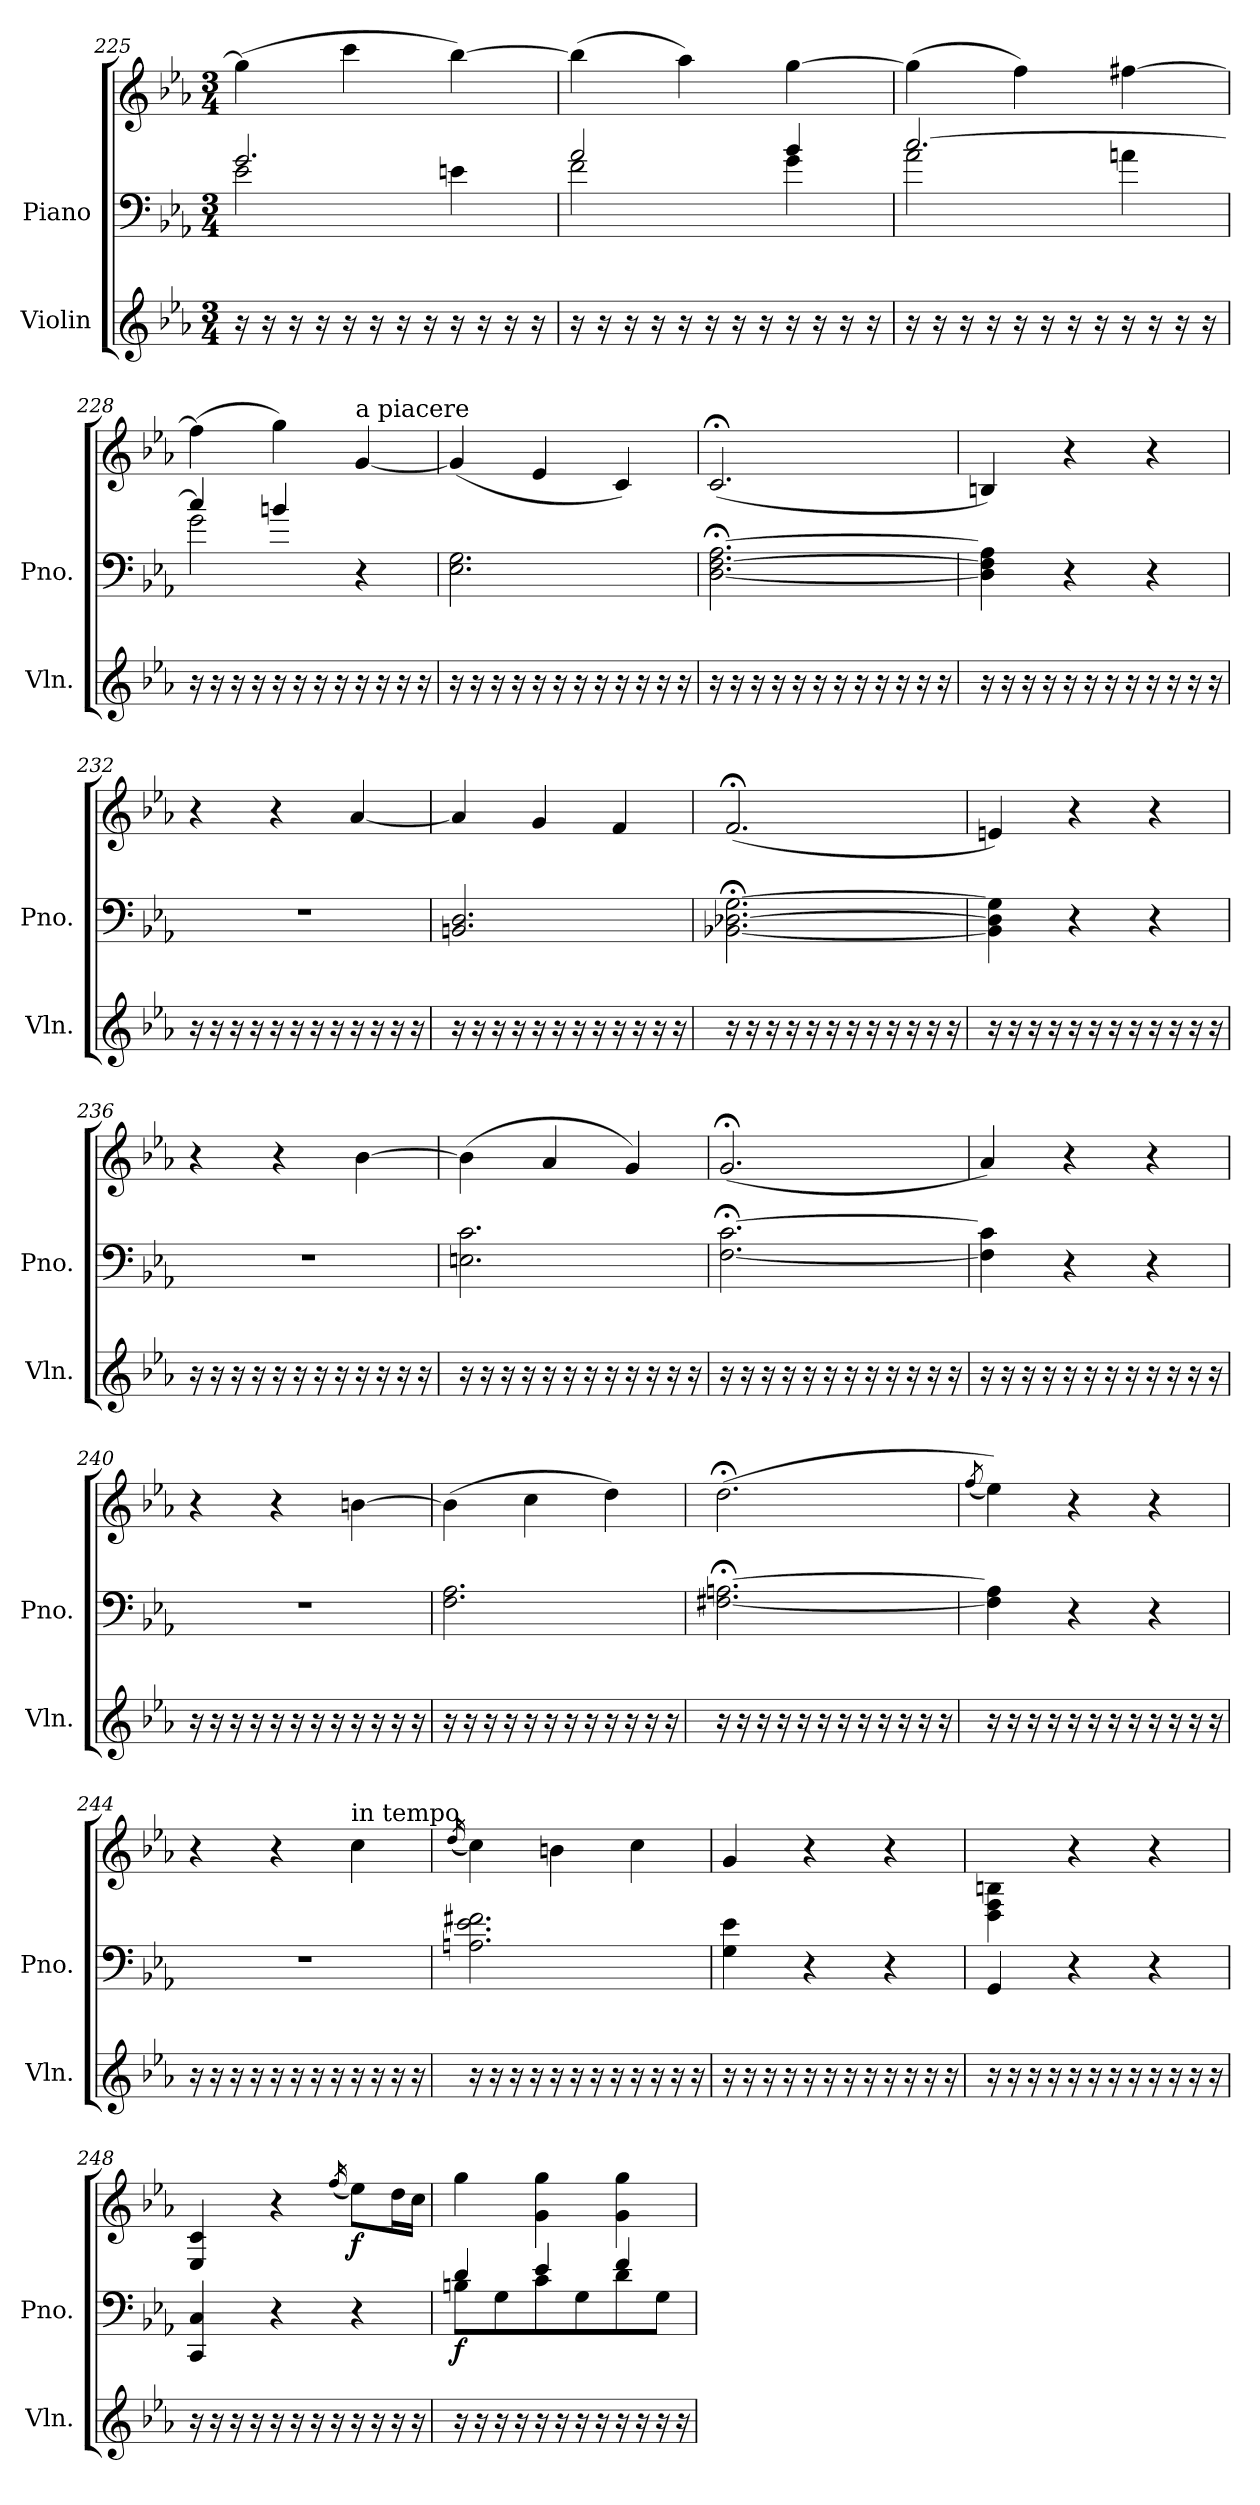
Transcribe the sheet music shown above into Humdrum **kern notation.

**kern	**kern	**kern	**dynam
*part2	*part1	*part1	*part1
*staff3	*staff2	*staff1	*staff1/2
*I"Violin	*I"Piano	*	*
*I'Vln.	*I'Pno.	*	*
!!LO:LB:g=z
*clefG2	*clefF4	*clefG2	*
*k[b-e-a-]	*k[b-e-a-]	*k[b-e-a-]	*
*M3/4	*M3/4	*M3/4	*
=225	=225	=225	=225
*	*^	*	*
16r	2.g/	2e-\	(>4gg\]	.
16r	.	.	.	.
16r	.	.	.	.
16r	.	.	.	.
16r	.	.	4ccc\	.
16r	.	.	.	.
16r	.	.	.	.
16r	.	.	.	.
16r	.	4en\	[4bb-\)	.
16r	.	.	.	.
16r	.	.	.	.
16r	.	.	.	.
=226	=226	=226	=226	=226
16r	2a-/	2f\	(>4bb-\]	.
16r	.	.	.	.
16r	.	.	.	.
16r	.	.	.	.
16r	.	.	4aa-\)	.
16r	.	.	.	.
16r	.	.	.	.
16r	.	.	.	.
16r	4b-/	4g\	[4gg\	.
16r	.	.	.	.
16r	.	.	.	.
16r	.	.	.	.
=227	=227	=227	=227	=227
16r	[2.cc/	2a-\	(>4gg\]	.
16r	.	.	.	.
16r	.	.	.	.
16r	.	.	.	.
16r	.	.	4ff\)	.
16r	.	.	.	.
16r	.	.	.	.
16r	.	.	.	.
16r	.	4an\	[4ff#X\	.
16r	.	.	.	.
16r	.	.	.	.
16r	.	.	.	.
=228	=228	=228	=228	=228
16r	4cc/]	2g\	(>4ff#\]	.
16r	.	.	.	.
16r	.	.	.	.
16r	.	.	.	.
16r	4bn/	.	4gg\)	.
16r	.	.	.	.
16r	.	.	.	.
16r	.	.	.	.
!	!	!	!LO:TX:a:t=a piacere	!
16r	4r	4ryy	[4g/	.
16r	.	.	.	.
16r	.	.	.	.
16r	.	.	.	.
*	*v	*v	*	*
!!LO:LB:g=z
=229	=229	=229	=229
16r	2.E-\ 2.G\	(<4g/]	.
16r	.	.	.
16r	.	.	.
16r	.	.	.
16r	.	4e-/	.
16r	.	.	.
16r	.	.	.
16r	.	.	.
16r	.	4c/)	.
16r	.	.	.
16r	.	.	.
16r	.	.	.
=230	=230	=230	=230
!	!	!	!LO:DY:b=2
!	!	!	!LO:DY:n=1:b
16r	[2.D\; [2.F\; [2.A-\;	(<2.c;</	fp fp
16r	.	.	.
16r	.	.	.
16r	.	.	.
16r	.	.	.
16r	.	.	.
16r	.	.	.
16r	.	.	.
16r	.	.	.
16r	.	.	.
16r	.	.	.
16r	.	.	.
=231	=231	=231	=231
16r	4D\] 4F\] 4A-\]	4Bn/)	.
16r	.	.	.
16r	.	.	.
16r	.	.	.
16r	4r	4r	.
16r	.	.	.
16r	.	.	.
16r	.	.	.
16r	4r	4r	.
16r	.	.	.
16r	.	.	.
16r	.	.	.
=232	=232	=232	=232
16r	2.r	4r	.
16r	.	.	.
16r	.	.	.
16r	.	.	.
16r	.	4r	.
16r	.	.	.
16r	.	.	.
16r	.	.	.
16r	.	[4a-/	.
16r	.	.	.
16r	.	.	.
16r	.	.	.
!!LO:LB:g=z
=233	=233	=233	=233
16r	2.BBn/ 2.D/	4a-/]	.
16r	.	.	.
16r	.	.	.
16r	.	.	.
16r	.	4g/	.
16r	.	.	.
16r	.	.	.
16r	.	.	.
16r	.	4f/	.
16r	.	.	.
16r	.	.	.
16r	.	.	.
=234	=234	=234	=234
!	!	!	!LO:DY:b=2
!	!	!	!LO:DY:n=1:b
16r	[2.BB-X\;< [2.D-X\;< [2.G\;<	(<2.f;</	fp fp
16r	.	.	.
16r	.	.	.
16r	.	.	.
16r	.	.	.
16r	.	.	.
16r	.	.	.
16r	.	.	.
16r	.	.	.
16r	.	.	.
16r	.	.	.
16r	.	.	.
=235	=235	=235	=235
16r	4BB-\] 4D-\] 4G\]	4en/)	.
16r	.	.	.
16r	.	.	.
16r	.	.	.
16r	4r	4r	.
16r	.	.	.
16r	.	.	.
16r	.	.	.
16r	4r	4r	.
16r	.	.	.
16r	.	.	.
16r	.	.	.
=236	=236	=236	=236
16r	2.r	4r	.
16r	.	.	.
16r	.	.	.
16r	.	.	.
16r	.	4r	.
16r	.	.	.
16r	.	.	.
16r	.	.	.
16r	.	[4b-\	.
16r	.	.	.
16r	.	.	.
16r	.	.	.
!!LO:PB:g=z
=237	=237	=237	=237
16r	2.En\ 2.c\	(>4b-\]	.
16r	.	.	.
16r	.	.	.
16r	.	.	.
16r	.	4a-/	.
16r	.	.	.
16r	.	.	.
16r	.	.	.
16r	.	4g/)	.
16r	.	.	.
16r	.	.	.
16r	.	.	.
=238	=238	=238	=238
!	!	!	!LO:DY:b=2
!	!	!	!LO:DY:n=1:b
16r	[2.F\; [2.c\;	(<2.g;</	fp fp
16r	.	.	.
16r	.	.	.
16r	.	.	.
16r	.	.	.
16r	.	.	.
16r	.	.	.
16r	.	.	.
16r	.	.	.
16r	.	.	.
16r	.	.	.
16r	.	.	.
=239	=239	=239	=239
16r	4F\] 4c\]	4a-/)	.
16r	.	.	.
16r	.	.	.
16r	.	.	.
16r	4r	4r	.
16r	.	.	.
16r	.	.	.
16r	.	.	.
16r	4r	4r	.
16r	.	.	.
16r	.	.	.
16r	.	.	.
=240	=240	=240	=240
16r	2.r	4r	.
16r	.	.	.
16r	.	.	.
16r	.	.	.
16r	.	4r	.
16r	.	.	.
16r	.	.	.
16r	.	.	.
16r	.	[4bn\	.
16r	.	.	.
16r	.	.	.
16r	.	.	.
!!LO:LB:g=z
=241	=241	=241	=241
16r	2.F\ 2.A-\	(>4b\]	.
16r	.	.	.
16r	.	.	.
16r	.	.	.
16r	.	4cc\	.
16r	.	.	.
16r	.	.	.
16r	.	.	.
16r	.	4dd\)	.
16r	.	.	.
16r	.	.	.
16r	.	.	.
=242	=242	=242	=242
!	!	!	!LO:DY:b=2
!	!	!	!LO:DY:n=1:b=2
!	!	!	!LO:DY:n=2:b
16r	[2.F#X\;< [2.An\;<	(>2.dd;<\	fp fp fp
16r	.	.	.
16r	.	.	.
16r	.	.	.
16r	.	.	.
16r	.	.	.
16r	.	.	.
16r	.	.	.
16r	.	.	.
16r	.	.	.
16r	.	.	.
16r	.	.	.
=243	=243	=243	=243
.	.	(<8qff/	.
16r	4F#\] 4A\]	4ee-\))	.
16r	.	.	.
16r	.	.	.
16r	.	.	.
16r	4r	4r	.
16r	.	.	.
16r	.	.	.
16r	.	.	.
16r	4r	4r	.
16r	.	.	.
16r	.	.	.
16r	.	.	.
=244	=244	=244	=244
16r	2.r	4r	.
16r	.	.	.
16r	.	.	.
16r	.	.	.
16r	.	4r	.
16r	.	.	.
16r	.	.	.
16r	.	.	.
!	!	!LO:TX:a:t=in tempo	!
16r	.	4cc\	.
16r	.	.	.
16r	.	.	.
16r	.	.	.
!!LO:LB:g=z
=245	=245	=245	=245
.	.	(<16qdd/	.
16r	2.An\ 2.e-\ 2.f#X\	4cc\)	.
16r	.	.	.
16r	.	.	.
16r	.	.	.
16r	.	4bn\	.
16r	.	.	.
16r	.	.	.
16r	.	.	.
16r	.	4cc\	.
16r	.	.	.
16r	.	.	.
16r	.	.	.
=246	=246	=246	=246
16r	4G\ 4e-\	4g/	.
16r	.	.	.
16r	.	.	.
16r	.	.	.
16r	4r	4r	.
16r	.	.	.
16r	.	.	.
16r	.	.	.
16r	4r	4r	.
16r	.	.	.
16r	.	.	.
16r	.	.	.
=247	=247	=247	=247
16r	4GG/	4D\ 4F\ 4Bn\	.
16r	.	.	.
16r	.	.	.
16r	.	.	.
16r	4r	4r	.
16r	.	.	.
16r	.	.	.
16r	.	.	.
16r	4r	4r	.
16r	.	.	.
16r	.	.	.
16r	.	.	.
!!LO:LB:g=z
=248	=248	=248	=248
16r	4CC/ 4C/	4E-/ 4c/	.
16r	.	.	.
16r	.	.	.
16r	.	.	.
16r	4r	4r	.
16r	.	.	.
16r	.	.	.
16r	.	.	.
.	.	(<16qff/	.
!	!	!	!LO:DY:b
16r	4r	8ee-\L)	f
16r	.	.	.
16r	.	16dd\L	.
16r	.	16cc\JJ	.
=249	=249	=249	=249
*	*^	*	*
!	!	!	!	!LO:DY:b=2
16r	4d/	8Bn\L	4gg\	f
16r	.	.	.	.
16r	.	8G\	.	.
16r	.	.	.	.
16r	4e-/	8c\	4g\ 4gg\	.
16r	.	.	.	.
16r	.	8G\	.	.
16r	.	.	.	.
16r	4f/	8d\	4g\ 4gg\	.
16r	.	.	.	.
16r	.	8G\J	.	.
16r	.	.	.	.
*	*v	*v	*	*
=	=	=	=
*-	*-	*-	*-
